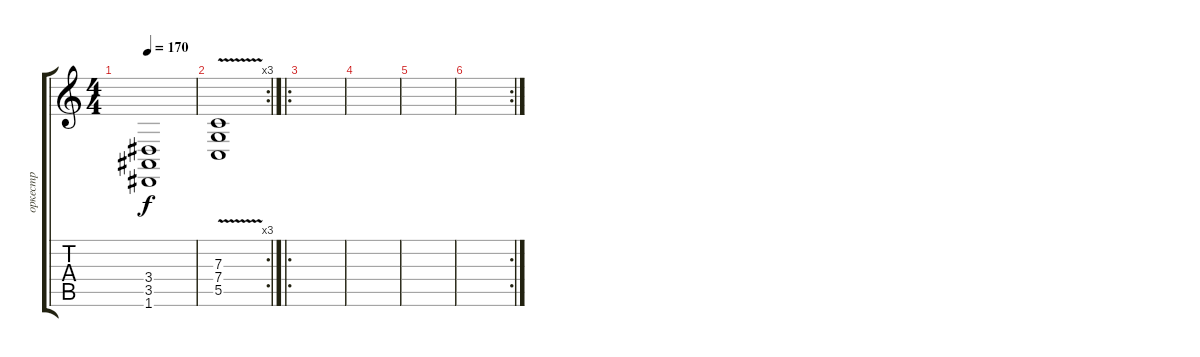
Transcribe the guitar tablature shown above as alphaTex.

\track ("оркестр" "оркестр") {instrument stringensemble1}
\staff {score tabs}
\tuning (D4 A3 F3 C3 G2 D2) {hide}
\ts (4 4)
\tempo 170
\clef g2
\ks c
(3.4 3.5 1.6).1{dy f} |
\rc 3
(7.3{v} 7.4{v} 5.5{v}).1 |
\ro
|
|
|
\rc 2
